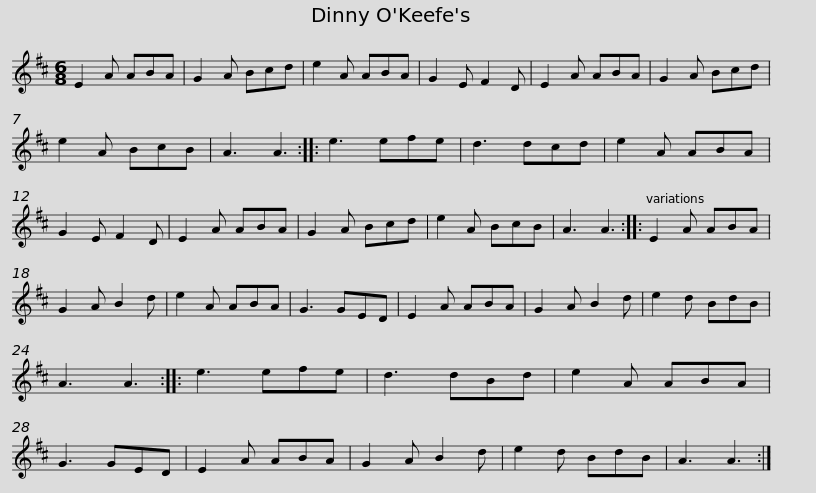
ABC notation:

X:1
L:1/8
M:6/8
I:linebreak $
K:D
V:1 treble
V:1
 E2 A ABA | G2 A Bcd | e2 A ABA | G2 E F2 D | E2 A ABA | %5
 G2 A Bcd | e2 A BcB | A3 A3 ::$ e3 efe | d3 dcd | %10
 e2 A ABA | G2 E F2 D | E2 A ABA | G2 A Bcd | e2 A BcB | %15
 A3 A3 ::$ E2 A ABA | G2 A B2 d | e2 A ABA | G3 GED | %20
 E2 A ABA | G2 A B2 d | e2 d BdB | A3 A3 ::$ e3 efe | %25
 d3 dBd | e2 A ABA | G3 GED | E2 A ABA | G2 A B2 d | %30
 e2 d BdB | A3 A3 :| %32
